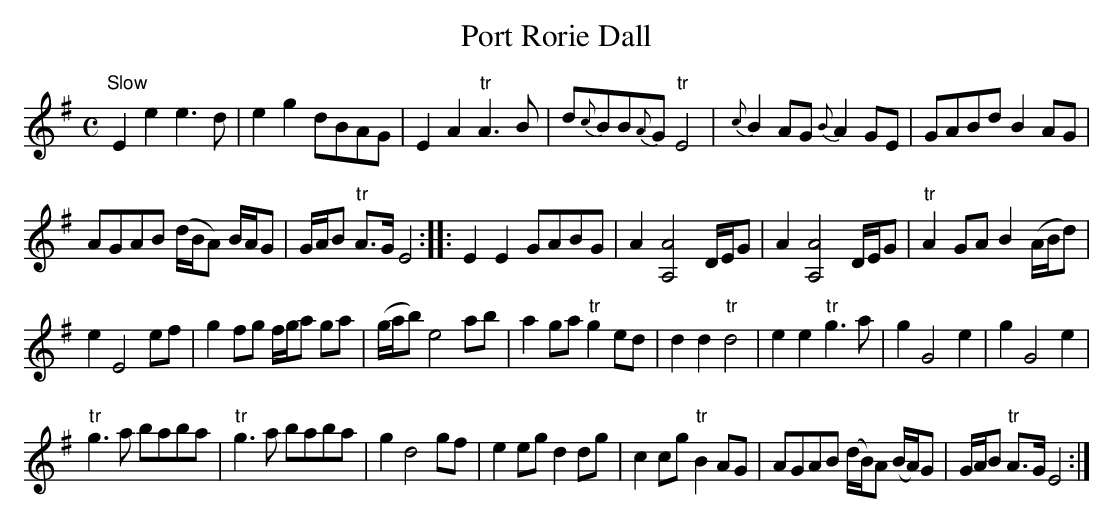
X:1
T:Port Rorie Dall
M:C
K:Em
"Slow"E2e2 e3d| e2g2 dBAG| \
E2A2 "tr"A3B| d{c}BB{A}G "tr"E4|\
{c}B2AG {B}A2GE| GABd B2AG|
AGAB (d/B/A) B/A/G| G/A/B "tr"A>G E4::\
E2E2 GABG| A2[A4A,4] D/E/G| \
A2[A4A,4] D/E/G| "tr"A2GA B2(A/B/d)|
e2E4 ef| g2fg f/g/a ga| (g/a/b) e4 ab| a2ga "tr"g2ed|\
d2d2 "tr"d4| e2e2 "tr"g3a| g2G4 e2| g2G4 e2|
"tr"g3a baba| "tr"g3a baba| g2d4 gf| e2eg d2dg|\
c2cg "tr"B2AG| AGAB (d/B/)A (B/A/)G| G/A/B "tr"A>G E4:|
